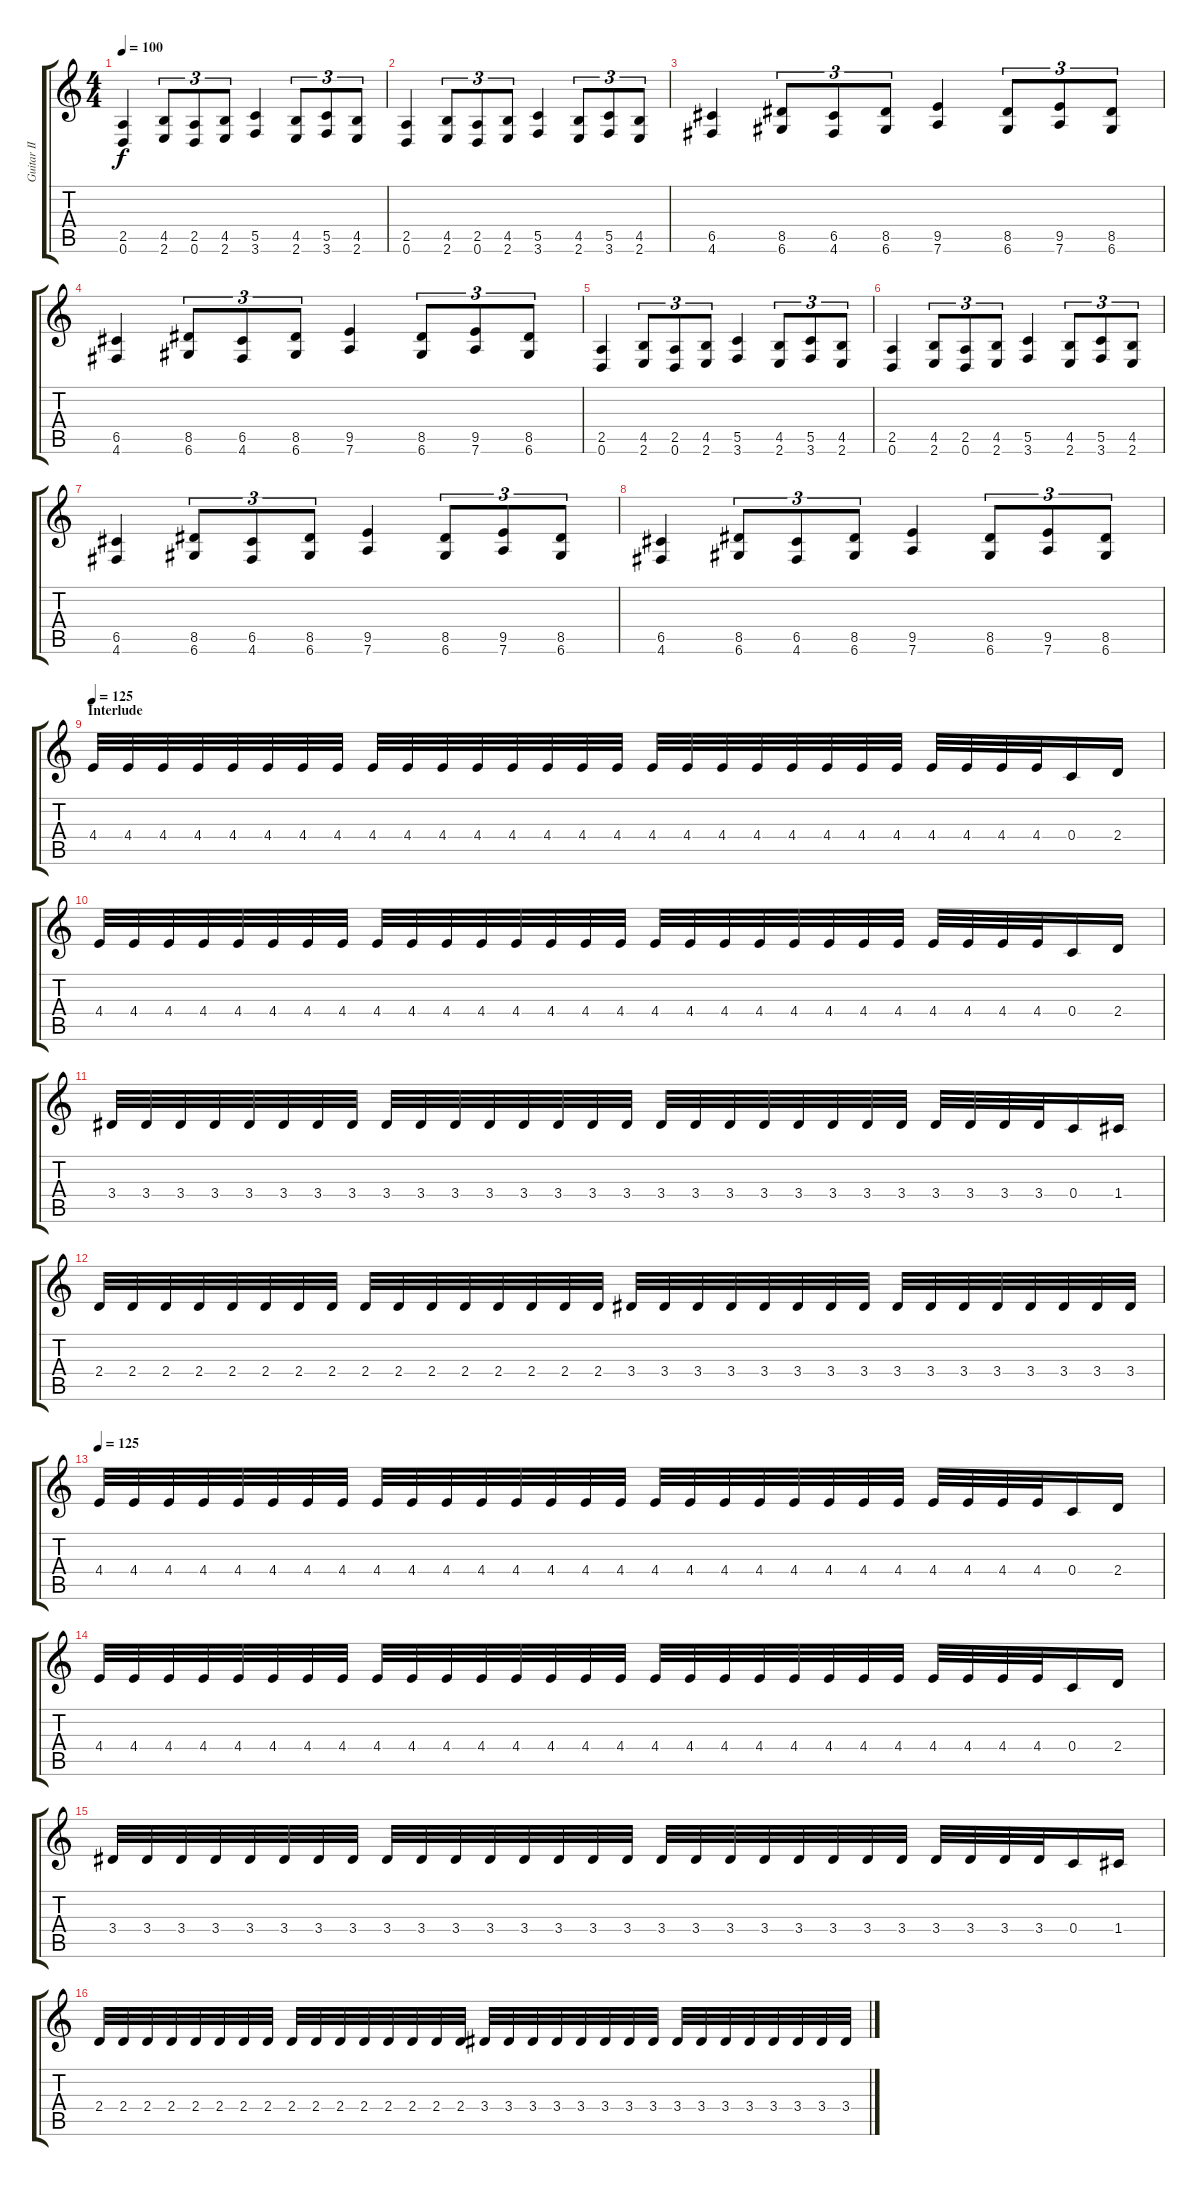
\track ("Guitar II" "Guitar II") {instrument distortionguitar}
\staff {score tabs}
\tuning (D4 A3 F3 C3 G2 D2) {hide}
\ts (4 4)
\tempo 100
\clef g2
\ks c
(2.5 0.6).4{dy f} (4.5 2.6).8{tu (3 2)} (2.5 0.6).8{tu (3 2)} (4.5 2.6).8{tu (3 2)} (5.5 3.6).4 (4.5 2.6).8{tu (3 2)} (5.5 3.6).8{tu (3 2)} (4.5 2.6).8{tu (3 2)} |
(2.5 0.6).4 (4.5 2.6).8{tu (3 2)} (2.5 0.6).8{tu (3 2)} (4.5 2.6).8{tu (3 2)} (5.5 3.6).4 (4.5 2.6).8{tu (3 2)} (5.5 3.6).8{tu (3 2)} (4.5 2.6).8{tu (3 2)} |
(6.5 4.6).4 (8.5 6.6).8{tu (3 2)} (6.5 4.6).8{tu (3 2)} (8.5 6.6).8{tu (3 2)} (9.5 7.6).4 (8.5 6.6).8{tu (3 2)} (9.5 7.6).8{tu (3 2)} (8.5 6.6).8{tu (3 2)} |
(6.5 4.6).4 (8.5 6.6).8{tu (3 2)} (6.5 4.6).8{tu (3 2)} (8.5 6.6).8{tu (3 2)} (9.5 7.6).4 (8.5 6.6).8{tu (3 2)} (9.5 7.6).8{tu (3 2)} (8.5 6.6).8{tu (3 2)} |
(2.5 0.6).4 (4.5 2.6).8{tu (3 2)} (2.5 0.6).8{tu (3 2)} (4.5 2.6).8{tu (3 2)} (5.5 3.6).4 (4.5 2.6).8{tu (3 2)} (5.5 3.6).8{tu (3 2)} (4.5 2.6).8{tu (3 2)} |
(2.5 0.6).4 (4.5 2.6).8{tu (3 2)} (2.5 0.6).8{tu (3 2)} (4.5 2.6).8{tu (3 2)} (5.5 3.6).4 (4.5 2.6).8{tu (3 2)} (5.5 3.6).8{tu (3 2)} (4.5 2.6).8{tu (3 2)} |
(6.5 4.6).4 (8.5 6.6).8{tu (3 2)} (6.5 4.6).8{tu (3 2)} (8.5 6.6).8{tu (3 2)} (9.5 7.6).4 (8.5 6.6).8{tu (3 2)} (9.5 7.6).8{tu (3 2)} (8.5 6.6).8{tu (3 2)} |
(6.5 4.6).4 (8.5 6.6).8{tu (3 2)} (6.5 4.6).8{tu (3 2)} (8.5 6.6).8{tu (3 2)} (9.5 7.6).4 (8.5 6.6).8{tu (3 2)} (9.5 7.6).8{tu (3 2)} (8.5 6.6).8{tu (3 2)} |
\section ("" "Interlude")
\tempo 125
4.4.32 4.4.32 4.4.32 4.4.32 4.4.32 4.4.32 4.4.32 4.4.32 4.4.32 4.4.32 4.4.32 4.4.32 4.4.32 4.4.32 4.4.32 4.4.32 4.4.32 4.4.32 4.4.32 4.4.32 4.4.32 4.4.32 4.4.32 4.4.32 4.4.32 4.4.32 4.4.32 4.4.32 0.4.16 2.4.16 |
4.4.32 4.4.32 4.4.32 4.4.32 4.4.32 4.4.32 4.4.32 4.4.32 4.4.32 4.4.32 4.4.32 4.4.32 4.4.32 4.4.32 4.4.32 4.4.32 4.4.32 4.4.32 4.4.32 4.4.32 4.4.32 4.4.32 4.4.32 4.4.32 4.4.32 4.4.32 4.4.32 4.4.32 0.4.16 2.4.16 |
3.4.32 3.4.32 3.4.32 3.4.32 3.4.32 3.4.32 3.4.32 3.4.32 3.4.32 3.4.32 3.4.32 3.4.32 3.4.32 3.4.32 3.4.32 3.4.32 3.4.32 3.4.32 3.4.32 3.4.32 3.4.32 3.4.32 3.4.32 3.4.32 3.4.32 3.4.32 3.4.32 3.4.32 0.4.16 1.4.16 |
2.4.32 2.4.32 2.4.32 2.4.32 2.4.32 2.4.32 2.4.32 2.4.32 2.4.32 2.4.32 2.4.32 2.4.32 2.4.32 2.4.32 2.4.32 2.4.32 3.4.32 3.4.32 3.4.32 3.4.32 3.4.32 3.4.32 3.4.32 3.4.32 3.4.32 3.4.32 3.4.32 3.4.32 3.4.32 3.4.32 3.4.32 3.4.32 |
\tempo 125
4.4.32 4.4.32 4.4.32 4.4.32 4.4.32 4.4.32 4.4.32 4.4.32 4.4.32 4.4.32 4.4.32 4.4.32 4.4.32 4.4.32 4.4.32 4.4.32 4.4.32 4.4.32 4.4.32 4.4.32 4.4.32 4.4.32 4.4.32 4.4.32 4.4.32 4.4.32 4.4.32 4.4.32 0.4.16 2.4.16 |
4.4.32 4.4.32 4.4.32 4.4.32 4.4.32 4.4.32 4.4.32 4.4.32 4.4.32 4.4.32 4.4.32 4.4.32 4.4.32 4.4.32 4.4.32 4.4.32 4.4.32 4.4.32 4.4.32 4.4.32 4.4.32 4.4.32 4.4.32 4.4.32 4.4.32 4.4.32 4.4.32 4.4.32 0.4.16 2.4.16 |
3.4.32 3.4.32 3.4.32 3.4.32 3.4.32 3.4.32 3.4.32 3.4.32 3.4.32 3.4.32 3.4.32 3.4.32 3.4.32 3.4.32 3.4.32 3.4.32 3.4.32 3.4.32 3.4.32 3.4.32 3.4.32 3.4.32 3.4.32 3.4.32 3.4.32 3.4.32 3.4.32 3.4.32 0.4.16 1.4.16 |
2.4.32 2.4.32 2.4.32 2.4.32 2.4.32 2.4.32 2.4.32 2.4.32 2.4.32 2.4.32 2.4.32 2.4.32 2.4.32 2.4.32 2.4.32 2.4.32 3.4.32 3.4.32 3.4.32 3.4.32 3.4.32 3.4.32 3.4.32 3.4.32 3.4.32 3.4.32 3.4.32 3.4.32 3.4.32 3.4.32 3.4.32 3.4.32
